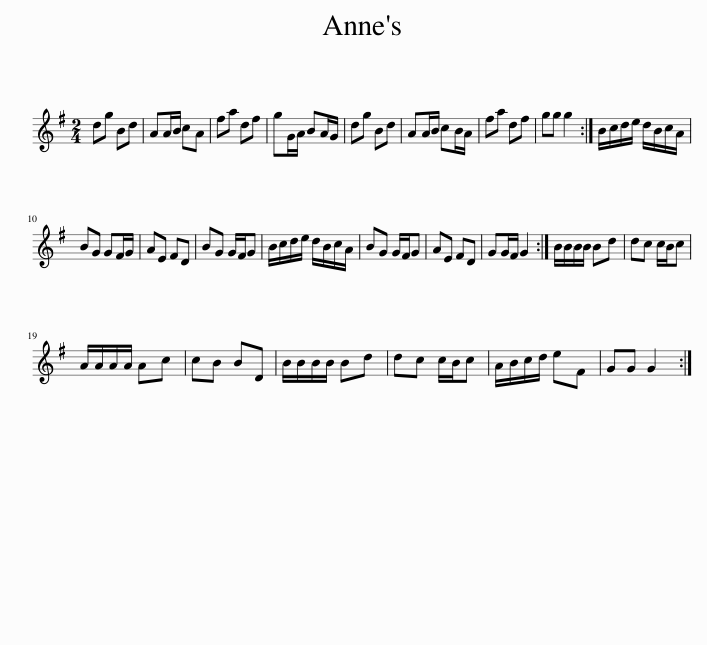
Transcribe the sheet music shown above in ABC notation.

X:1
L:1/8
M:2/4
I:linebreak $
K:G
V:1 treble
V:1
 dg Bd | AA/B/ cA | fa df | gG/A/ BA/G/ | dg Bd | %5
 AA/B/ cB/A/ | fa df | gg g2 :| B/c/d/e/ d/B/c/A/ |$ BG GF/G/ | %10
 AE FD | BG G/F/G | B/c/d/e/ d/B/c/A/ | BG G/F/G | AE FD | %15
 GG/F/ G2 :| B/B/B/B/ Bd | dc c/B/c |$ A/A/A/A/ Ac | cB BD | %20
 B/B/B/B/ Bd | dc c/B/c | A/B/c/d/ eF | GG G2 :| %24
